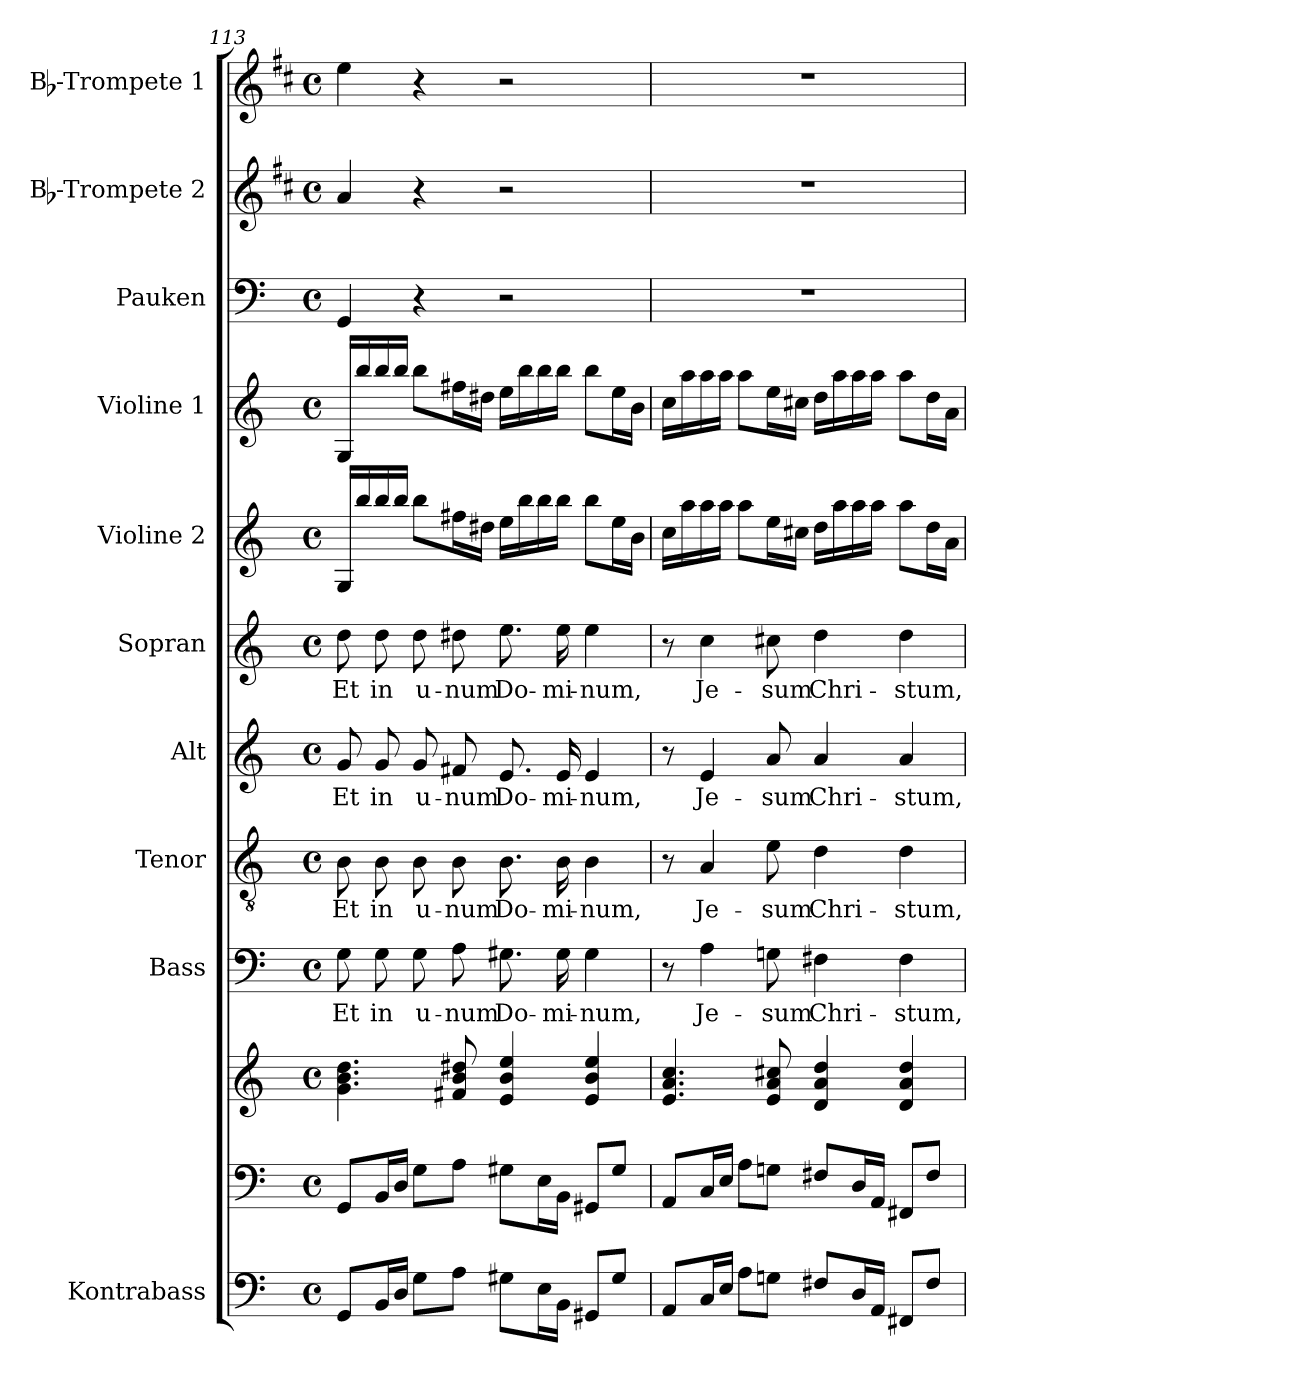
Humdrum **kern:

**kern	**kern	**kern	**kern	**text	**kern	**text	**kern	**text	**kern	**text	**kern	**kern	**kern	**kern	**kern
*part11	*part10	*part10	*part9	*part9	*part8	*part8	*part7	*part7	*part6	*part6	*part5	*part4	*part3	*part2	*part1
*staff12	*staff11	*staff10	*staff9	*staff9	*staff8	*staff8	*staff7	*staff7	*staff6	*staff6	*staff5	*staff4	*staff3	*staff2	*staff1
*I"Kontrabass	*	*	*I"Bass	*	*I"Tenor	*	*I"Alt	*	*I"Sopran	*	*I"Violine 2	*I"Violine 1	*I"Pauken	*I"Bb-Trompete 2	*I"Bb-Trompete 1
*I'Kb.	*	*	*I'B.	*	*I'T.	*	*I'A.	*	*I'S.	*	*I'Vl. 2	*I'Vl. 1	*I'Pk.	*I'Bb Trp. 2	*I'Bb Trp. 1
*clefF4	*clefF4	*clefG2	*clefF4	*	*clefGv2	*	*clefG2	*	*clefG2	*	*clefG2	*clefG2	*clefF4	*clefG2	*clefG2
*ITrd7c12	*	*	*	*	*	*	*	*	*	*	*	*	*	*ITrd1c2	*ITrd1c2
*k[]	*k[]	*k[]	*k[]	*	*k[]	*	*k[]	*	*k[]	*	*k[]	*k[]	*k[]	*k[]	*k[]
*C:	*C:	*C:	*C:	*	*C:	*	*C:	*	*C:	*	*C:	*C:	*C:	*C:	*C:
*M4/4	*M4/4	*M4/4	*M4/4	*	*M4/4	*	*M4/4	*	*M4/4	*	*M4/4	*M4/4	*M4/4	*M4/4	*M4/4
*met(c)	*met(c)	*met(c)	*met(c)	*	*met(c)	*	*met(c)	*	*met(c)	*	*met(c)	*met(c)	*met(c)	*met(c)	*met(c)
=113	=113	=113	=113	=113	=113	=113	=113	=113	=113	=113	=113	=113	=113	=113	=113
!	!	!	!	!LO:LY:b	!	!LO:LY:b	!	!LO:LY:b	!	!LO:LY:b	!	!	!	!	!
8GGG/L	8GG/L	4.g\ 4.b\ 4.dd\	8G\	Et	8B\	Et	8g/	Et	8dd\	Et	16G/LL	16G/LL	4GG/	4g/	4dd\
.	.	.	.	.	.	.	.	.	.	.	16bb/	16bb/	.	.	.
!	!	!	!	!LO:LY:b	!	!LO:LY:b	!	!LO:LY:b	!	!LO:LY:b	!	!	!	!	!
16BBB/L	16BB/L	.	8G\	in	8B\	in	8g/	in	8dd\	in	16bb/	16bb/	.	.	.
16DD/JJ	16D/JJ	.	.	.	.	.	.	.	.	.	16bb/JJ	16bb/JJ	.	.	.
!	!	!	!	!LO:LY:b	!	!LO:LY:b	!	!LO:LY:b	!	!LO:LY:b	!	!	!	!	!
8GG\L	8G\L	.	8G\	u-	8B\	u-	8g/	u-	8dd\	u-	8bb\L	8bb\L	4r	4r	4r
!	!	!	!	!LO:LY:b	!	!LO:LY:b	!	!LO:LY:b	!	!LO:LY:b	!	!	!	!	!
8AA\J	8A\J	8f#X/ 8b/ 8dd#X/	8A\	-num	8B\	-num	8f#X/	-num	8dd#X\	-num	16ff#X\L	16ff#X\L	.	.	.
.	.	.	.	.	.	.	.	.	.	.	16dd#X\JJ	16dd#X\JJ	.	.	.
!	!	!	!	!LO:LY:b	!	!LO:LY:b	!	!LO:LY:b	!	!LO:LY:b	!	!	!	!	!
8GG#X\L	8G#X\L	4e/ 4b/ 4ee/	8.G#X\	Do-	8.B\	Do-	8.e/	Do-	8.ee\	Do-	16ee\LL	16ee\LL	2r	2r	2r
.	.	.	.	.	.	.	.	.	.	.	16bb\	16bb\	.	.	.
16EE\L	16E\L	.	.	.	.	.	.	.	.	.	16bb\	16bb\	.	.	.
!	!	!	!	!LO:LY:b	!	!LO:LY:b	!	!LO:LY:b	!	!LO:LY:b	!	!	!	!	!
16BBB\JJ	16BB\JJ	.	16G#\	-mi-	16B\	-mi-	16e/	-mi-	16ee\	-mi-	16bb\JJ	16bb\JJ	.	.	.
!	!	!	!	!LO:LY:b	!	!LO:LY:b	!	!LO:LY:b	!	!LO:LY:b	!	!	!	!	!
8GGG#X/L	8GG#X/L	4e/ 4b/ 4ee/	4G#\	-num,	4B\	-num,	4e/	-num,	4ee\	-num,	8bb\L	8bb\L	.	.	.
8GG#/J	8G#/J	.	.	.	.	.	.	.	.	.	16ee\L	16ee\L	.	.	.
.	.	.	.	.	.	.	.	.	.	.	16b\JJ	16b\JJ	.	.	.
!!LO:PB:g=z
=114	=114	=114	=114	=114	=114	=114	=114	=114	=114	=114	=114	=114	=114	=114	=114
8AAA/L	8AA/L	4.e/ 4.a/ 4.cc/	8r	.	8r	.	8r	.	8r	.	16cc\LL	16cc\LL	1r	1r	1r
.	.	.	.	.	.	.	.	.	.	.	16aa\	16aa\	.	.	.
!	!	!	!	!LO:LY:b	!	!LO:LY:b	!	!LO:LY:b	!	!LO:LY:b	!	!	!	!	!
16CC/L	16C/L	.	4A\	Je-	4A/	Je-	4e/	Je-	4cc\	Je-	16aa\	16aa\	.	.	.
16EE/JJ	16E/JJ	.	.	.	.	.	.	.	.	.	16aa\JJ	16aa\JJ	.	.	.
8AA\L	8A\L	.	.	.	.	.	.	.	.	.	8aa\L	8aa\L	.	.	.
!	!	!	!	!LO:LY:b	!	!LO:LY:b	!	!LO:LY:b	!	!LO:LY:b	!	!	!	!	!
8GGn\J	8Gn\J	8e/ 8a/ 8cc#X/	8Gn\	-sum	8e\	-sum	8a/	-sum	8cc#X\	-sum	16ee\L	16ee\L	.	.	.
.	.	.	.	.	.	.	.	.	.	.	16cc#X\JJ	16cc#X\JJ	.	.	.
!	!	!	!	!LO:LY:b	!	!LO:LY:b	!	!LO:LY:b	!	!LO:LY:b	!	!	!	!	!
8FF#X/L	8F#X/L	4d/ 4a/ 4dd/	4F#X\	Chri-	4d\	Chri-	4a/	Chri-	4dd\	Chri-	16dd\LL	16dd\LL	.	.	.
.	.	.	.	.	.	.	.	.	.	.	16aa\	16aa\	.	.	.
16DD/L	16D/L	.	.	.	.	.	.	.	.	.	16aa\	16aa\	.	.	.
16AAA/JJ	16AA/JJ	.	.	.	.	.	.	.	.	.	16aa\JJ	16aa\JJ	.	.	.
!	!	!	!	!LO:LY:b	!	!LO:LY:b	!	!LO:LY:b	!	!LO:LY:b	!	!	!	!	!
8FFF#X/L	8FF#X/L	4d/ 4a/ 4dd/	4F#\	-stum,	4d\	-stum,	4a/	-stum,	4dd\	-stum,	8aa\L	8aa\L	.	.	.
8FF#/J	8F#/J	.	.	.	.	.	.	.	.	.	16dd\L	16dd\L	.	.	.
.	.	.	.	.	.	.	.	.	.	.	16a\JJ	16a\JJ	.	.	.
=	=	=	=	=	=	=	=	=	=	=	=	=	=	=	=
*-	*-	*-	*-	*-	*-	*-	*-	*-	*-	*-	*-	*-	*-	*-	*-
